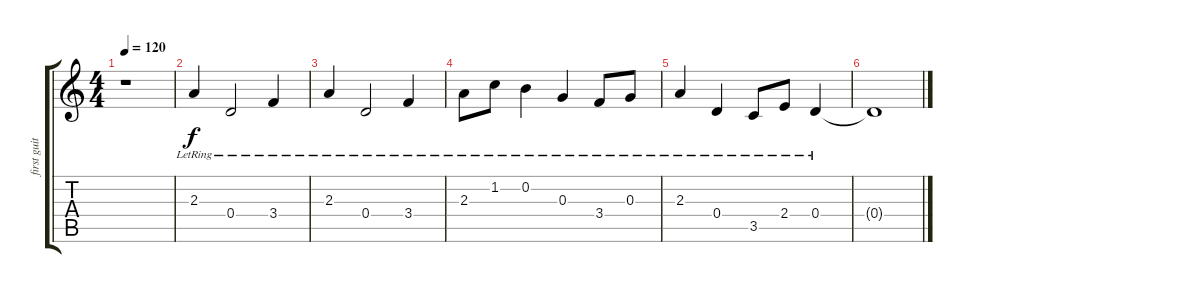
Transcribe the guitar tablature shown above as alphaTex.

\track ("first guitar" "first guit") {instrument acousticguitarsteel}
\staff {score tabs}
\tuning (E4 B3 G3 D3 A2 E2) {hide}
\ts (4 4)
\tempo 120
\clef g2
\ks c
r.1{dy f} |
2.3{lr}.4 0.4{lr}.2 3.4{lr}.4 |
2.3{lr}.4 0.4{lr}.2 3.4{lr}.4 |
2.3{lr}.8 1.2{lr}.8 0.2{lr}.4 0.3{lr}.4 3.4{lr}.8 0.3{lr}.8 |
2.3{lr}.4 0.4{lr}.4 3.5{lr}.8 2.4{lr}.8 0.4{lr}.4 |
0.4{t}.1
